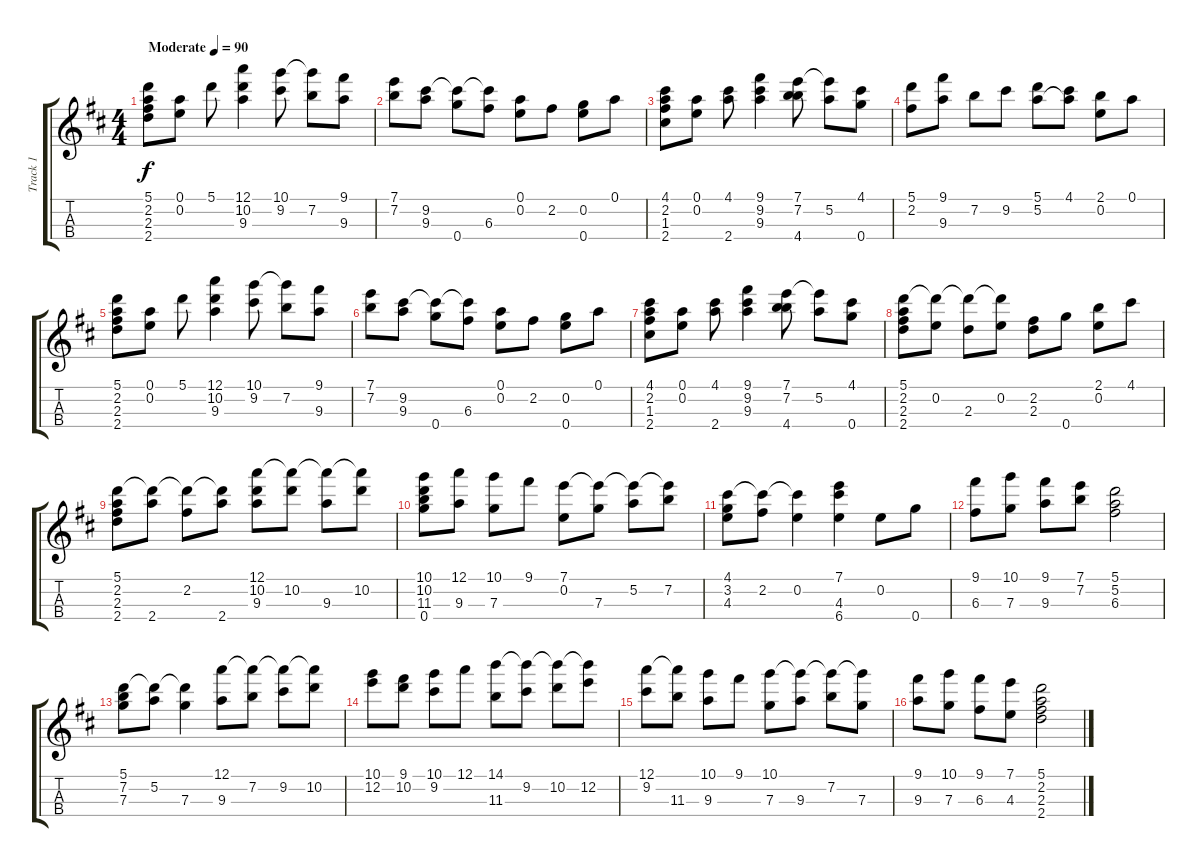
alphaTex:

\track ("Track 1" "Track 1") {instrument acousticguitarsteel}
\staff {score tabs}
\tuning (A4 E4 C4 G4) {hide}
\ts (4 4)
\tempo (90 "Moderate")
\clef g2
\ks d
(5.1 2.2 2.3 2.4).8{dy f instrument acousticguitarsteel} (0.1 0.2).8 5.1.8 (12.1 10.2 9.3).4 (10.1 9.2).8 (10.1{t} 7.2).8 (9.1 9.3).8 |
(7.1 7.2).8 (9.2 9.3).8 (9.2{t} 0.4).8 (9.2{t} 6.3).8 (0.1 0.2).8 2.2.8 (0.2 0.4).8 0.1.8 |
(4.1 2.2 1.3 2.4).8 (0.1 0.2).8 (4.1 2.4).8 (9.1 9.2 9.3).4 (7.1 7.2 4.4).8 (7.1{t} 5.2).8 (4.1 0.4).8 |
(5.1 2.2).8 (9.1 9.3).8 7.2.8 9.2.8 (5.1 5.2).8 (4.1 5.2{t}).8 (2.1 0.2).8 0.1.8 |
(5.1 2.2 2.3 2.4).8 (0.1 0.2).8 5.1.8 (12.1 10.2 9.3).4 (10.1 9.2).8 (10.1{t} 7.2).8 (9.1 9.3).8 |
(7.1 7.2).8 (9.2 9.3).8 (9.2{t} 0.4).8 (9.2{t} 6.3).8 (0.1 0.2).8 2.2.8 (0.2 0.4).8 0.1.8 |
(4.1 2.2 1.3 2.4).8 (0.1 0.2).8 (4.1 2.4).8 (9.1 9.2 9.3).4 (7.1 7.2 4.4).8 (7.1{t} 5.2).8 (4.1 0.4).8 |
(5.1 2.2 2.3 2.4).8 (5.1{t} 0.2).8 (5.1{t} 2.3).8 (5.1{t} 0.2).8 (2.2 2.3).8 0.4.8 (2.1 0.2).8 4.1.8 |
(5.1 2.2 2.3 2.4).8 (5.1{t} 2.4).8 (5.1{t} 2.2).8 (5.1{t} 2.4).8 (12.1 10.2 9.3).8 (12.1{t} 10.2).8 (12.1{t} 9.3).8 (12.1{t} 10.2).8 |
(10.1 10.2 11.3 0.4).8 (12.1 9.3).8 (10.1 7.3).8 9.1.8 (7.1 0.2).8 (7.1{t} 7.3).8 (7.1{t} 5.2).8 (7.1{t} 7.2).8 |
(4.1 3.2 4.3).8 (4.1{t} 2.2).8 (4.1{t} 0.2).4 (7.1 4.3 6.4).4 0.2.8 0.4.8 |
(9.1 6.3).8 (10.1 7.3).8 (9.1 9.3).8 (7.1 7.2).8 (5.1 5.2 6.3).2 |
(5.1 7.2 7.3).8 (5.1{t} 5.2).8 (5.1{t} 7.3).4 (12.1 9.3).8 (12.1{t} 7.2).8 (12.1{t} 9.2).8 (12.1{t} 10.2).8 |
(10.1 12.2).8 (9.1 10.2).8 (10.1 9.2).8 12.1.8 (14.1 11.3).8 (14.1{t} 9.2).8 (14.1{t} 10.2).8 (14.1{t} 12.2).8 |
(12.1 9.2).8 (12.1{t} 11.3).8 (10.1 9.3).8 9.1.8 (10.1 7.3).8 (10.1{t} 9.3).8 (10.1{t} 7.2).8 (10.1{t} 7.3).8 |
(9.1 9.3).8 (10.1 7.3).8 (9.1 6.3).8 (7.1 4.3).8 (5.1 2.2 2.3 2.4).2
